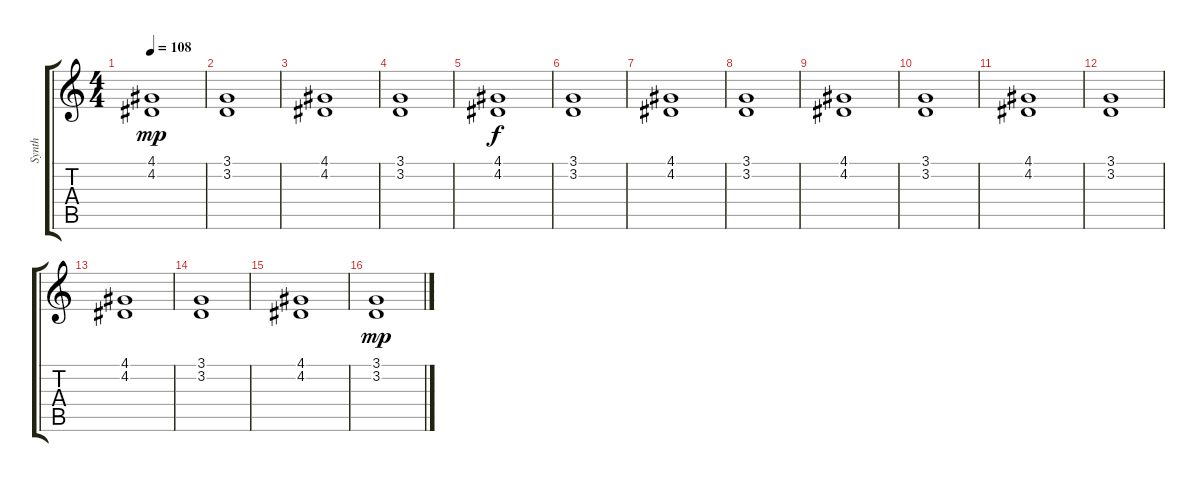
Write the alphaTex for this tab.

\track ("Synth" "Synth") {instrument synthvoice}
\staff {score tabs}
\tuning (E4 B3 G3 D3 A2 E2) {hide}
\ts (4 4)
\tempo 108
\clef g2
\ks c
(4.1 4.2).1{dy mp} |
(3.1 3.2).1 |
(4.1 4.2).1 |
(3.1 3.2).1 |
(4.1 4.2).1{dy f} |
(3.1 3.2).1 |
(4.1 4.2).1 |
(3.1 3.2).1 |
(4.1 4.2).1 |
(3.1 3.2).1 |
(4.1 4.2).1 |
(3.1 3.2).1 |
(4.1 4.2).1 |
(3.1 3.2).1 |
(4.1 4.2).1 |
(3.1 3.2).1{dy mp}
